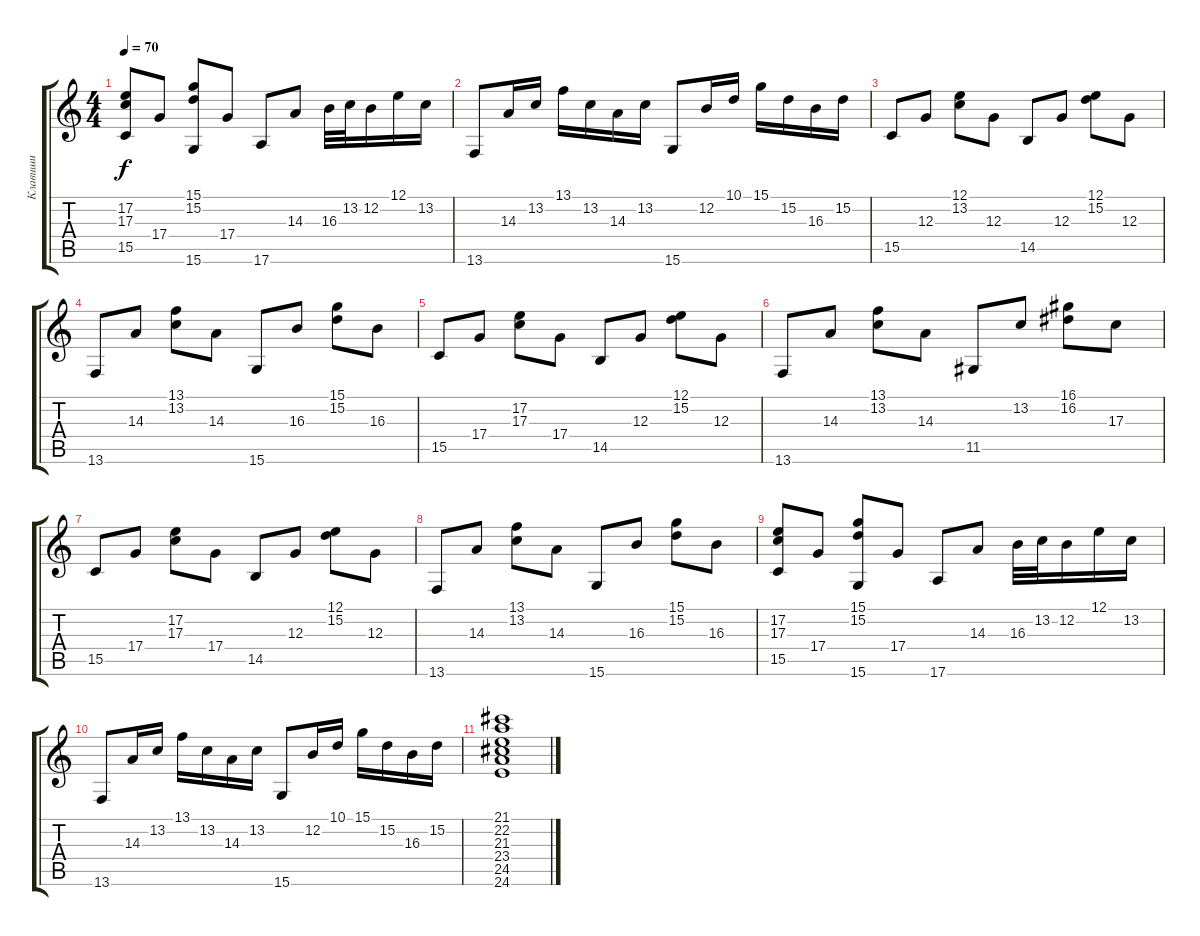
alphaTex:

\track ("Клавиши" "Клавиши") {instrument stringensemble2}
\staff {score tabs}
\tuning (E4 B3 G3 D3 A2 E2) {hide}
\ts (4 4)
\tempo 70
\clef g2
\ks c
(17.2 17.3 15.5).8{dy f} 17.4.8 (15.1 15.2 15.6).8 17.4.8 17.6.8 14.3.8 16.3.32 13.2.32 12.2.16 12.1.16 13.2.16 |
13.6.8 14.3.16 13.2.16 13.1.16 13.2.16 14.3.16 13.2.16 15.6.8 12.2.16 10.1.16 15.1.16 15.2.16 16.3.16 15.2.16 |
15.5.8 12.3.8 (12.1 13.2).8 12.3.8 14.5.8 12.3.8 (12.1 15.2).8 12.3.8 |
13.6.8 14.3.8 (13.1 13.2).8 14.3.8 15.6.8 16.3.8 (15.1 15.2).8 16.3.8 |
15.5.8 17.4.8 (17.2 17.3).8 17.4.8 14.5.8 12.3.8 (12.1 15.2).8 12.3.8 |
13.6.8 14.3.8 (13.1 13.2).8 14.3.8 11.5.8 13.2.8 (16.1 16.2).8 17.3.8 |
15.5.8 17.4.8 (17.2 17.3).8 17.4.8 14.5.8 12.3.8 (12.1 15.2).8 12.3.8 |
13.6.8 14.3.8 (13.1 13.2).8 14.3.8 15.6.8 16.3.8 (15.1 15.2).8 16.3.8 |
(17.2 17.3 15.5).8 17.4.8 (15.1 15.2 15.6).8 17.4.8 17.6.8 14.3.8 16.3.32 13.2.32 12.2.16 12.1.16 13.2.16 |
13.6.8 14.3.16 13.2.16 13.1.16 13.2.16 14.3.16 13.2.16 15.6.8 12.2.16 10.1.16 15.1.16 15.2.16 16.3.16 15.2.16 |
(21.1 22.2 21.3 23.4 24.5 24.6).1
